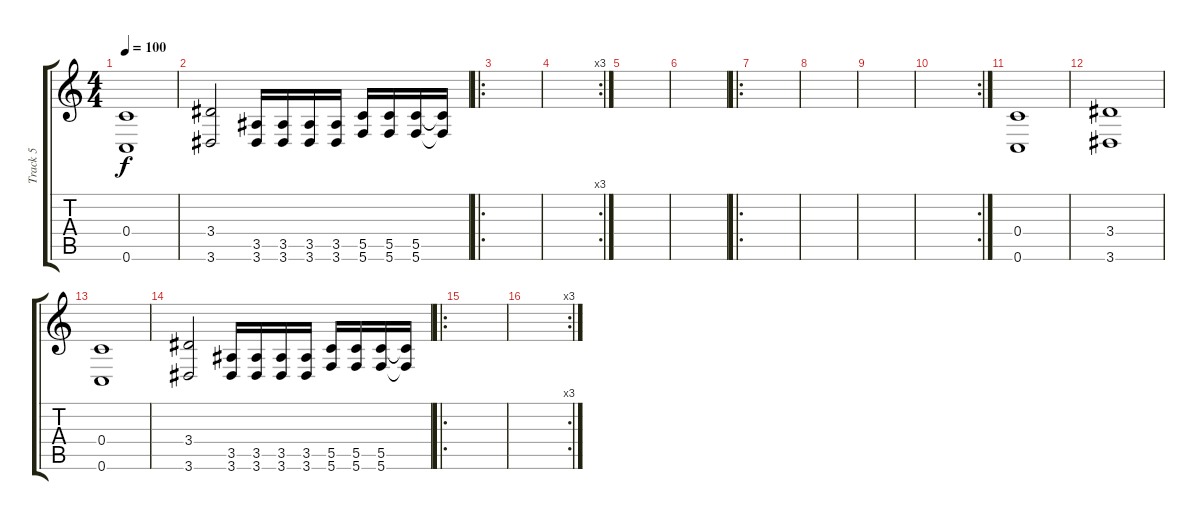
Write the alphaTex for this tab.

\track ("Track 5" "Track 5") {instrument distortionguitar}
\staff {score tabs}
\tuning (D4 A3 F3 C3 G2 C2) {hide}
\ts (4 4)
\tempo 100
\clef g2
\ks c
(0.4 0.6).1{dy f} |
(3.4 3.6).2 (3.5 3.6).16 (3.5 3.6).16 (3.5 3.6).16 (3.5 3.6).16 (5.5 5.6).16 (5.5 5.6).16 (5.5 5.6).16 (5.5{t} 5.6{t}).16 |
\ro
|
\rc 3
|
|
|
\ro
|
|
|
\rc 2
|
(0.4 0.6).1 |
(3.4 3.6).1 |
(0.4 0.6).1 |
(3.4 3.6).2 (3.5 3.6).16 (3.5 3.6).16 (3.5 3.6).16 (3.5 3.6).16 (5.5 5.6).16 (5.5 5.6).16 (5.5 5.6).16 (5.5{t} 5.6{t}).16 |
\ro
|
\rc 3
